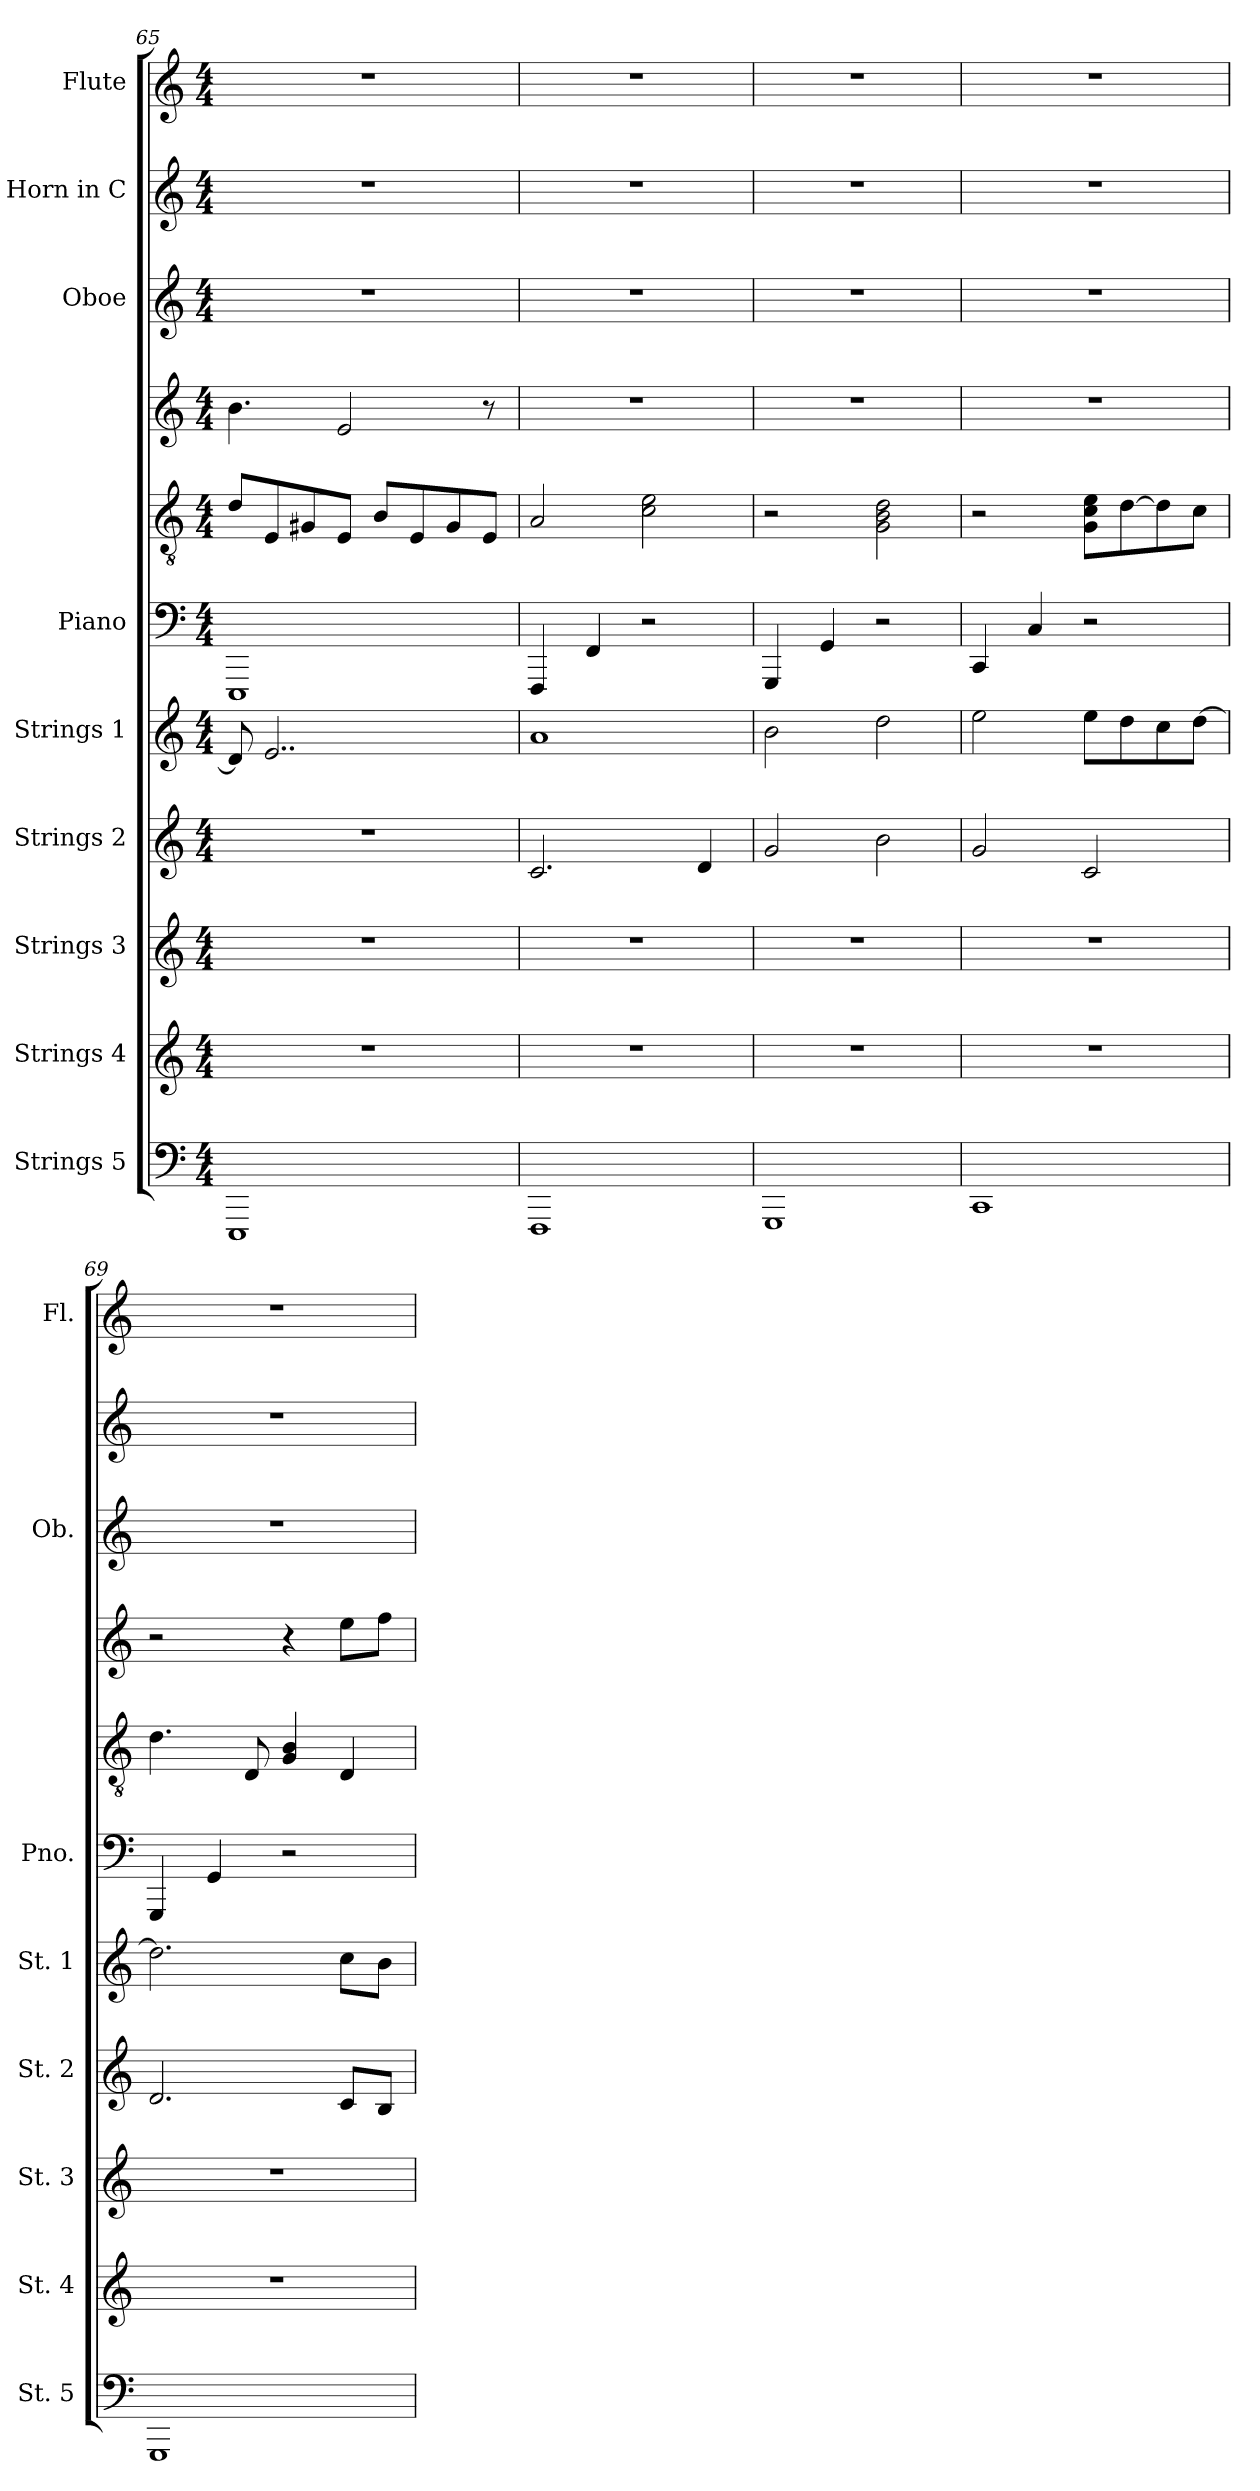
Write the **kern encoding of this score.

**kern	**kern	**kern	**kern	**kern	**kern	**kern	**kern	**kern	**kern	**kern
*part9	*part8	*part7	*part6	*part5	*part4	*part4	*part4	*part3	*part2	*part1
*staff11	*staff10	*staff9	*staff8	*staff7	*staff6	*staff5	*staff4	*staff3	*staff2	*staff1
*I"Strings 5	*I"Strings 4	*I"Strings 3	*I"Strings 2	*I"Strings 1	*I"Piano	*	*	*I"Oboe	*I"Horn in C	*I"Flute
*I'St. 5	*I'St. 4	*I'St. 3	*I'St. 2	*I'St. 1	*I'Pno.	*	*	*I'Ob.	*	*I'Fl.
*clefF4	*clefG2	*clefG2	*clefG2	*clefG2	*clefF4	*clefGv2	*clefG2	*clefG2	*clefG2	*clefG2
*	*	*	*	*	*	*	*	*	*ITrd7c12	*
*k[]	*k[]	*k[]	*k[]	*k[]	*k[]	*k[]	*k[]	*k[]	*k[]	*k[]
*M4/4	*M4/4	*M4/4	*M4/4	*M4/4	*M4/4	*M4/4	*M4/4	*M4/4	*M4/4	*M4/4
=65	=65	=65	=65	=65	=65	=65	=65	=65	=65	=65
1EEE	1r	1r	1r	8d/]	1EEE	8d/L	4.b\	1r	1r	1r
.	.	.	.	2..e/	.	8E/	.	.	.	.
.	.	.	.	.	.	8G#X/	.	.	.	.
.	.	.	.	.	.	8E/J	2e/	.	.	.
.	.	.	.	.	.	8B/L	.	.	.	.
.	.	.	.	.	.	8E/	.	.	.	.
.	.	.	.	.	.	8G#/	.	.	.	.
.	.	.	.	.	.	8E/J	8r	.	.	.
!!LO:LB:g=z
=66	=66	=66	=66	=66	=66	=66	=66	=66	=66	=66
1FFF	1r	1r	2.c/	1a	4FFF/	2A/	1r	1r	1r	1r
.	.	.	.	.	4FF/	.	.	.	.	.
.	.	.	.	.	2r	2c\ 2e\	.	.	.	.
.	.	.	4d/	.	.	.	.	.	.	.
=67	=67	=67	=67	=67	=67	=67	=67	=67	=67	=67
1GGG	1r	1r	2g/	2b\	4GGG/	2r	1r	1r	1r	1r
.	.	.	.	.	4GG/	.	.	.	.	.
.	.	.	2b\	2dd\	2r	2G\ 2B\ 2d\	.	.	.	.
=68	=68	=68	=68	=68	=68	=68	=68	=68	=68	=68
1CC	1r	1r	2g/	2ee\	4CC/	2r	1r	1r	1r	1r
.	.	.	.	.	4C/	.	.	.	.	.
.	.	.	2c/	8ee\L	2r	8G\ 8c\ 8e\L	.	.	.	.
.	.	.	.	8dd\	.	[8d\	.	.	.	.
.	.	.	.	8cc\	.	8d\]	.	.	.	.
.	.	.	.	[8dd\J	.	8c\J	.	.	.	.
=69	=69	=69	=69	=69	=69	=69	=69	=69	=69	=69
1GGG	1r	1r	2.d/	2.dd\]	4GGG/	4.d\	2r	1r	1r	1r
.	.	.	.	.	4GG/	.	.	.	.	.
.	.	.	.	.	.	8D/	.	.	.	.
.	.	.	.	.	2r	4G/ 4B/	4r	.	.	.
.	.	.	8c/L	8cc\L	.	4D/	8ee\L	.	.	.
.	.	.	8B/J	8b\J	.	.	8ff\J	.	.	.
=	=	=	=	=	=	=	=	=	=	=
*-	*-	*-	*-	*-	*-	*-	*-	*-	*-	*-
